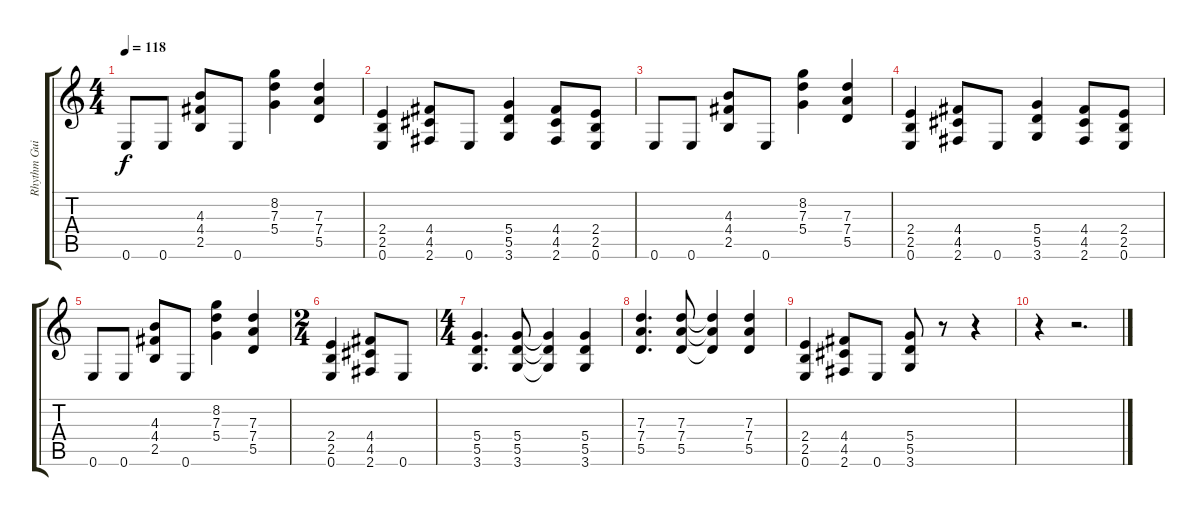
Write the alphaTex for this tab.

\track ("Rhythm Guitar" "Rhythm Gui") {instrument distortionguitar}
\staff {score tabs}
\tuning (E4 B3 G3 D3 A2 E2) {hide}
\ts (4 4)
\tempo 118
\clef g2
\ks c
0.6.8{dy f} 0.6.8 (4.3 4.4 2.5).8 0.6.8 (8.2 7.3 5.4).4 (7.3 7.4 5.5).4 |
(2.4 2.5 0.6).4 (4.4 4.5 2.6).8 0.6.8 (5.4 5.5 3.6).4 (4.4 4.5 2.6).8 (2.4 2.5 0.6).8 |
0.6.8 0.6.8 (4.3 4.4 2.5).8 0.6.8 (8.2 7.3 5.4).4 (7.3 7.4 5.5).4 |
(2.4 2.5 0.6).4 (4.4 4.5 2.6).8 0.6.8 (5.4 5.5 3.6).4 (4.4 4.5 2.6).8 (2.4 2.5 0.6).8 |
0.6.8 0.6.8 (4.3 4.4 2.5).8 0.6.8 (8.2 7.3 5.4).4 (7.3 7.4 5.5).4 |
\ts (2 4)
(2.4 2.5 0.6).4 (4.4 4.5 2.6).8 0.6.8 |
\ts (4 4)
(5.4 5.5 3.6).4{d} (5.4 5.5 3.6).8 (5.4{t} 5.5{t} 3.6{t}).4 (5.4 5.5 3.6).4 |
(7.3 7.4 5.5).4{d} (7.3 7.4 5.5).8 (7.3{t} 7.4{t} 5.5{t}).4 (7.3 7.4 5.5).4 |
(2.4 2.5 0.6).4 (4.4 4.5 2.6).8 0.6.8 (5.4 5.5 3.6).8 r.8 r.4 |
r.4 r.2{d}
